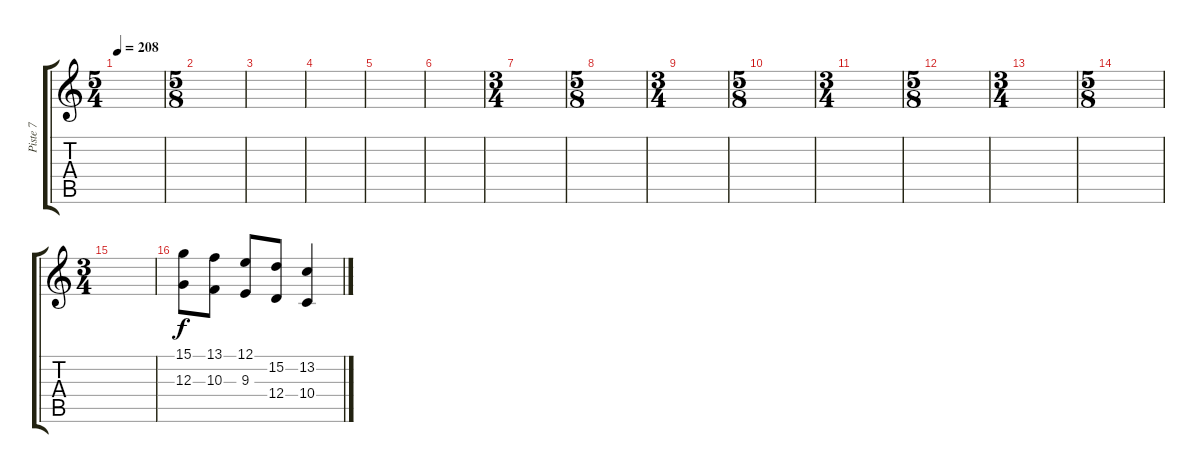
\track ("Piste 7" "Piste 7") {instrument trombone}
\staff {score tabs}
\tuning (E4 B3 G3 D3 A2 E2) {hide}
\ts (5 4)
\tempo 208
\clef g2
\ks c
|
\ts (5 8)
|
|
|
|
|
\ts (3 4)
|
\ts (5 8)
|
\ts (3 4)
|
\ts (5 8)
|
\ts (3 4)
|
\ts (5 8)
|
\ts (3 4)
|
\ts (5 8)
|
\ts (3 4)
|
(15.1 12.3).8 (13.1 10.3).8 (12.1 9.3).8 (15.2 12.4).8 (13.2 10.4).4
